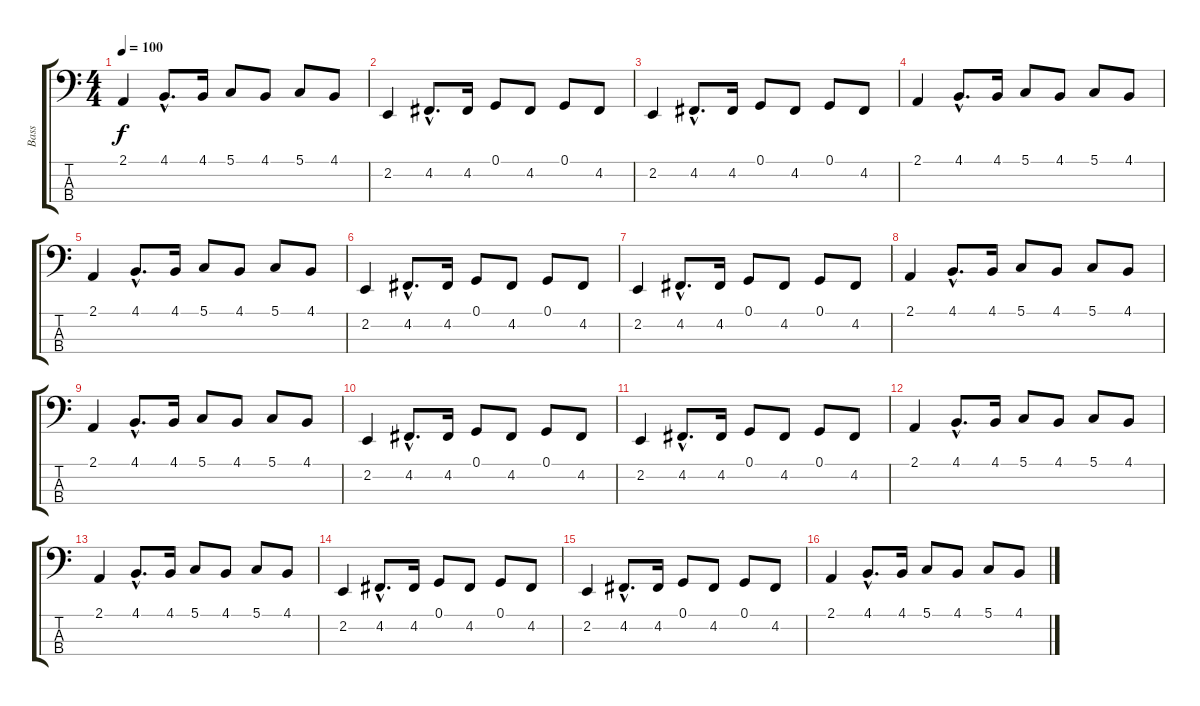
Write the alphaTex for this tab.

\track ("Bass" "Bass") {instrument tuba}
\staff {score tabs}
\tuning (G2 D2 A1 E1) {hide}
\ts (4 4)
\tempo 100
\clef f4
\ks c
2.1.4{dy f} 4.1{hac}.8{d} 4.1.16 5.1.8 4.1.8 5.1.8 4.1.8 |
2.2.4 4.2{hac}.8{d} 4.2.16 0.1.8 4.2.8 0.1.8 4.2.8 |
2.2.4 4.2{hac}.8{d volume 14} 4.2.16{volume 13} 0.1.8{volume 13} 4.2.8 0.1.8{volume 13} 4.2.8{volume 13} |
2.1.4{volume 12} 4.1{hac}.8{d} 4.1.16 5.1.8 4.1.8 5.1.8 4.1.8 |
2.1.4 4.1{hac}.8{d} 4.1.16 5.1.8 4.1.8 5.1.8 4.1.8 |
2.2.4 4.2{hac}.8{d} 4.2.16 0.1.8 4.2.8{volume 12} 0.1.8{volume 12} 4.2.8{volume 12} |
2.2.4{volume 11} 4.2{hac}.8{d} 4.2.16 0.1.8 4.2.8 0.1.8 4.2.8 |
2.1.4 4.1{hac}.8{d} 4.1.16 5.1.8 4.1.8 5.1.8 4.1.8 |
2.1.4 4.1{hac}.8{d} 4.1.16 5.1.8 4.1.8 5.1.8 4.1.8{volume 11} |
2.2.4{volume 10} 4.2{hac}.8{d} 4.2.16 0.1.8 4.2.8 0.1.8 4.2.8 |
2.2.4 4.2{hac}.8{d} 4.2.16 0.1.8 4.2.8 0.1.8 4.2.8 |
2.1.4 4.1{hac}.8{d} 4.1.16 5.1.8 4.1.8 5.1.8 4.1.8 |
2.1.4 4.1{hac}.8{d} 4.1.16{volume 10} 5.1.8{volume 10} 4.1.8{volume 10} 5.1.8{volume 10} 4.1.8 |
2.2.4 4.2{hac}.8{d} 4.2.16 0.1.8 4.2.8 0.1.8 4.2.8 |
2.2.4 4.2{hac}.8{d volume 9} 4.2.16{volume 8} 0.1.8{volume 8} 4.2.8{volume 8} 0.1.8 4.2.8 |
2.1.4 4.1{hac}.8{d} 4.1.16 5.1.8 4.1.8 5.1.8 4.1.8
